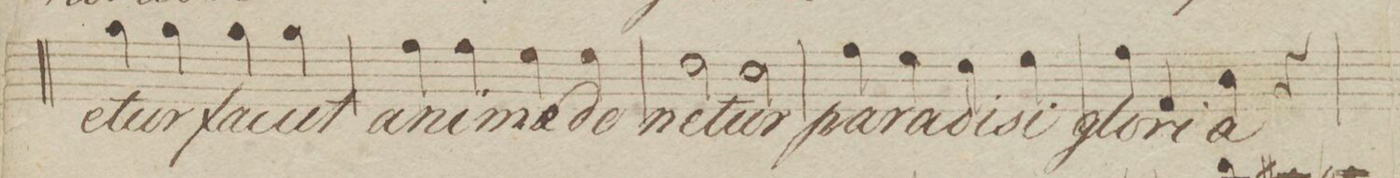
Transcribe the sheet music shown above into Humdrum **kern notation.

**kern	**text	**dynam
*I"Bas.	*	*
*clefF4	*	*
*k[b-]	*	*
*met(c)	*	*
*M4/4	*	*
4B-\	-e-	.
4B-\	-tur	.
4B-\	fac	.
4B-\	ut	.
=15	=15	=15
4A\	a-	.
4A\	-ni-	.
4G\	-mae	.
4G\	do-	.
=16	=16	=16
*2\right	*	*
2F\	-ne-	.
2E\	-tur	.
=17	=17	=17
4A\	pa-	.
4G\	-ra-	.
4F\	-di-	.
4G\	-si	.
=18	=18	=18
4A\	glo-	.
4AA/	-ri-	.
4D\	-a	.
4r	.	.
=19	=19	=19
*-	*-	*-
